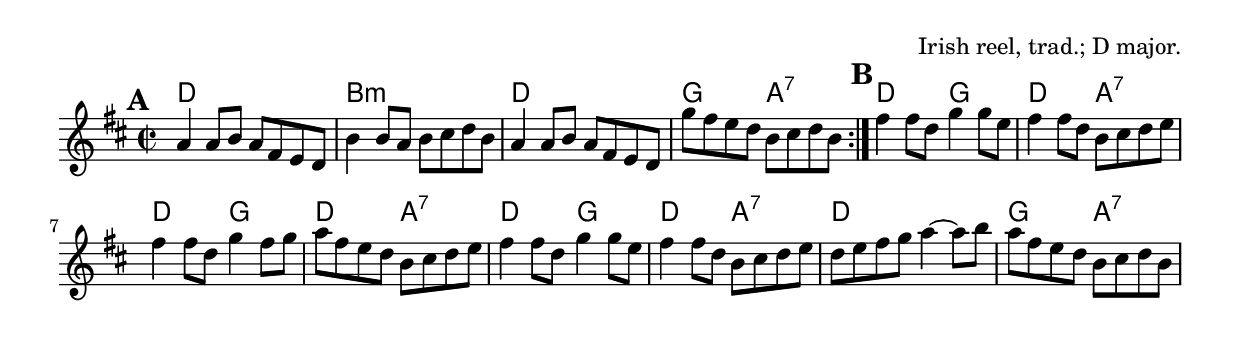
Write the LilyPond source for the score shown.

\version "2.18.2"
\include "util.ly"

\tocItem \markup "The Wind That Shakes The Barley"

\score {
  <<
    \relative a' {
      \time 2/2
      \key d \major

      \repeat volta 2 {
        \mark \default
        a4 a8 b a fis e d |
        b'4 b8 a b cis d b |
        a4 a8 b a fis e d |
        g' fis e d b cis d b |
      }

      \mark \default
      fis'4 fis8 d g4 g8 e |
      fis4 fis8 d b cis d e |
      fis4 fis8 d g4 fis8 g |
      a fis e d b cis d e |

      fis4 fis8 d g4 g8 e |
      fis4 fis8 d b cis d e |
      d e fis g a4 ~ a8 b |
      a fis e d b cis d b |
    }

    \chords {
      d1 | b1:m | d1 | g2 a2:7 |

      d2 g2 | d2 a2:7 | d2 g2 | d2 a2:7 |
      d2 g2 | d2 a2:7 | d1 | g2 a2:7 |
    }

  >>

  \header {
    title="The Wind That Shakes The Barley"
    opus="Irish reel, trad.; D major."
  }

  \layout{indent=0}
  \midi{\tempo 2=96}
}